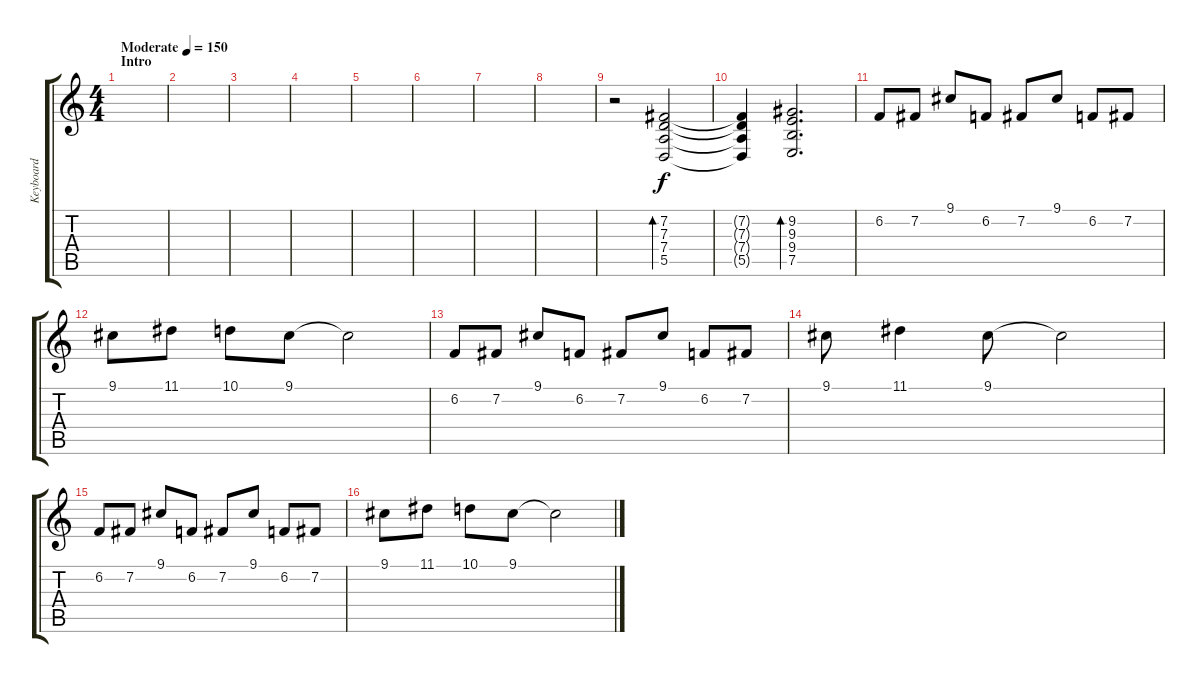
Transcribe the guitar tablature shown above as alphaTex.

\track ("Keyboard" "Keyboard") {instrument reedorgan}
\staff {score tabs}
\tuning (E4 B3 G3 D3 A2 E2) {hide}
\ts (4 4)
\section ("" "Intro")
\tempo (150 "Moderate")
\clef g2
\ks c
|
|
|
|
|
|
|
|
r.2 (7.2 7.3 7.4 5.5).2{bd 480} |
(7.2{t} 7.3{t} 7.4{t} 5.5{t}).4 (9.2 9.3 9.4 7.5).2{d bd 480} |
6.2.8{dy f} 7.2.8 9.1.8 6.2.8 7.2.8 9.1.8 6.2.8 7.2.8 |
9.1.8 11.1.8 10.1.8 9.1.8 9.1{t}.2 |
6.2.8 7.2.8 9.1.8 6.2.8 7.2.8 9.1.8 6.2.8 7.2.8 |
9.1.8 11.1.4 9.1.8 9.1{t}.2 |
6.2.8 7.2.8 9.1.8 6.2.8 7.2.8 9.1.8 6.2.8 7.2.8 |
9.1.8 11.1.8 10.1.8 9.1.8 9.1{t}.2
